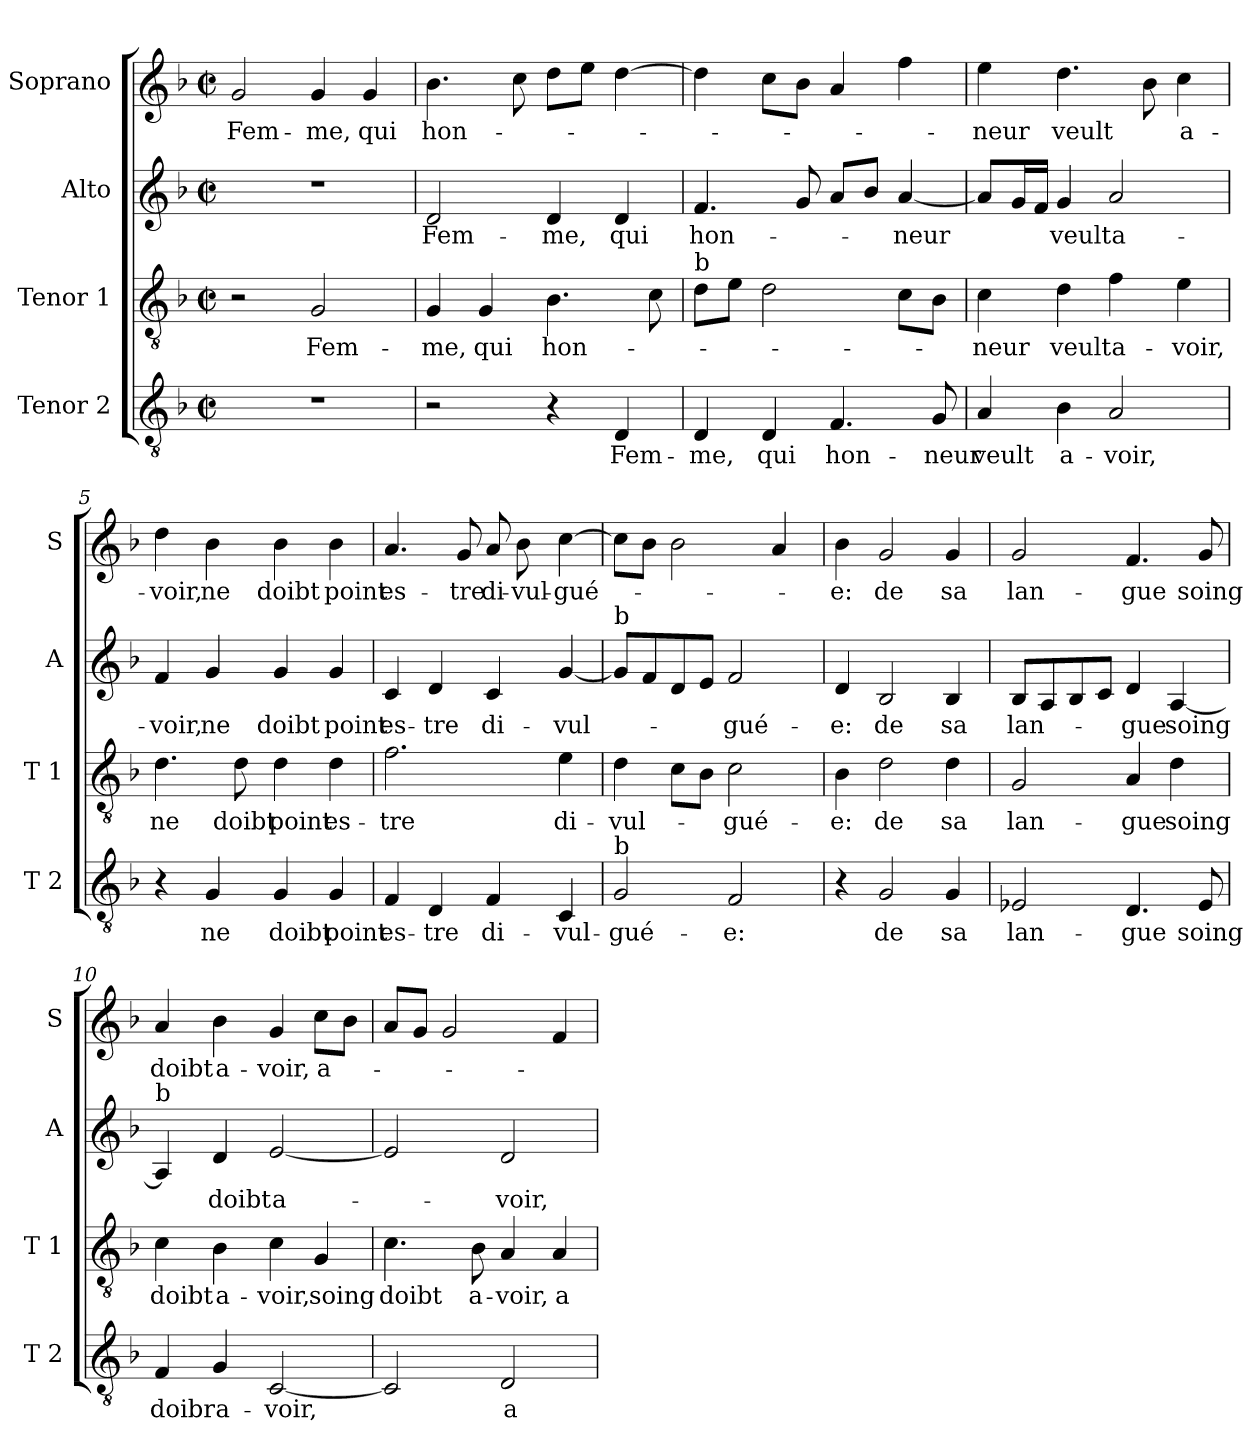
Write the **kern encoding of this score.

**kern	**text	**kern	**text	**kern	**text	**kern	**text
*part4	*part4	*part3	*part3	*part2	*part2	*part1	*part1
*staff4	*staff4	*staff3	*staff3	*staff2	*staff2	*staff1	*staff1
*I"Tenor 2	*	*I"Tenor 1	*	*I"Alto	*	*I"Soprano	*
*I'T 2	*	*I'T 1	*	*I'A	*	*I'S	*
*clefGv2	*	*clefGv2	*	*clefG2	*	*clefG2	*
*k[b-]	*	*k[b-]	*	*k[b-]	*	*k[b-]	*
*F:	*	*F:	*	*F:	*	*F:	*
*M2/2	*	*M2/2	*	*M2/2	*	*M2/2	*
*met(c|)	*	*met(c|)	*	*met(c|)	*	*met(c|)	*
=1	=1	=1	=1	=1	=1	=1	=1
!	!	!	!	!	!	!	!LO:LY:b
1r	.	2r	.	1r	.	2g/	Fem-
!	!	!	!LO:LY:b	!	!	!	!LO:LY:b
.	.	2G/	Fem-	.	.	4g/	-me,
!	!	!	!	!	!	!	!LO:LY:b
.	.	.	.	.	.	4g/	qui
=2	=2	=2	=2	=2	=2	=2	=2
!	!	!	!LO:LY:b	!	!LO:LY:b	!	!LO:LY:b
2r	.	4G/	-me,	2d/	Fem-	4.b-\	hon-
!	!	!	!LO:LY:b	!	!	!	!
.	.	4G/	qui	.	.	.	.
.	.	.	.	.	.	8cc\	.
!	!	!	!LO:LY:b	!	!LO:LY:b	!	!
4r	.	4.B-\	hon-	4d/	-me,	8dd\L	.
.	.	.	.	.	.	8ee\J	.
!	!LO:LY:b	!	!	!	!LO:LY:b	!	!
4D/	Fem-	.	.	4d/	qui	[4dd\	.
.	.	8c\	.	.	.	.	.
=3	=3	=3	=3	=3	=3	=3	=3
!	!	!LO:TX:a:t=b	!	!	!	!	!
!	!LO:LY:b	!	!	!	!LO:LY:b	!	!
4D/	-me,	8d\L	.	4.f/	hon-	4dd\]	.
.	.	8e\J	.	.	.	.	.
!	!LO:LY:b	!	!	!	!	!	!
4D/	qui	2d\	.	.	.	8cc\L	.
.	.	.	.	8g/	.	8b-\J	.
!	!LO:LY:b	!	!	!	!	!	!
4.F/	hon-	.	.	8a/L	.	4a/	.
.	.	.	.	8b-/J	.	.	.
!	!	!	!	!	!LO:LY:b	!	!
.	.	8c\L	.	[4a/	-neur	4ff\	.
!	!LO:LY:b	!	!	!	!	!	!
8G/	-neur	8B-\J	.	.	.	.	.
=4	=4	=4	=4	=4	=4	=4	=4
!	!LO:LY:b	!	!LO:LY:b	!	!	!	!LO:LY:b
4A/	veult	4c\	-neur	8a/L]	.	4ee\	-neur
.	.	.	.	16g/L	.	.	.
.	.	.	.	16f/JJ	.	.	.
!	!LO:LY:b	!	!LO:LY:b	!	!LO:LY:b	!	!LO:LY:b
4B-\	a-	4d\	veult	4g/	veult	4.dd\	veult
!	!LO:LY:b	!	!LO:LY:b	!	!LO:LY:b	!	!
2A/	-voir,	4f\	a-	2a/	a-	.	.
.	.	.	.	.	.	8b-\	.
!	!	!	!LO:LY:b	!	!	!	!LO:LY:b
.	.	4e\	-voir,	.	.	4cc\	a-
!!LO:LB:g=z
=5	=5	=5	=5	=5	=5	=5	=5
!	!	!	!LO:LY:b	!	!LO:LY:b	!	!LO:LY:b
4r	.	4.d\	ne	4f/	-voir,	4dd\	-voir,
!	!LO:LY:b	!	!	!	!LO:LY:b	!	!LO:LY:b
4G/	ne	.	.	4g/	ne	4b-\	ne
!	!	!	!LO:LY:b	!	!	!	!
.	.	8d\	doibt	.	.	.	.
!	!LO:LY:b	!	!LO:LY:b	!	!LO:LY:b	!	!LO:LY:b
4G/	doibt	4d\	point	4g/	doibt	4b-\	doibt
!	!LO:LY:b	!	!LO:LY:b	!	!LO:LY:b	!	!LO:LY:b
4G/	point	4d\	es-	4g/	point	4b-\	point
=6	=6	=6	=6	=6	=6	=6	=6
!	!LO:LY:b	!	!LO:LY:b	!	!LO:LY:b	!	!LO:LY:b
4F/	es-	2.f\	-tre	4c/	es-	4.a/	es-
!	!LO:LY:b	!	!	!	!LO:LY:b	!	!
4D/	-tre	.	.	4d/	-tre	.	.
!	!	!	!	!	!	!	!LO:LY:b
.	.	.	.	.	.	8g/	-tre
!	!LO:LY:b	!	!	!	!LO:LY:b	!	!LO:LY:b
4F/	di-	.	.	4c/	di-	8a/	di-
!	!	!	!	!	!	!	!LO:LY:b
.	.	.	.	.	.	8b-\	-vul-
!	!LO:LY:b	!	!LO:LY:b	!	!LO:LY:b	!	!LO:LY:b
4C/	-vul-	4e\	di-	[4g/	-vul-	[4cc\	-gué-
=7	=7	=7	=7	=7	=7	=7	=7
!	!	!	!	!LO:TX:a:t=b	!	!	!
!LO:TX:a:t=b	!	!	!	!	!	!	!
!	!LO:LY:b	!	!LO:LY:b	!	!	!	!
2G/	-gué-	4d\	-vul-	8g/L]	.	8cc\L]	.
.	.	.	.	8f/	.	8b-\J	.
.	.	8c\L	.	8d/	.	2b-\	.
.	.	8B-\J	.	8e/J	.	.	.
!	!LO:LY:b	!	!LO:LY:b	!	!LO:LY:b	!	!
2F/	-e:	2c\	-gué-	2f/	-gué-	.	.
.	.	.	.	.	.	4a/	.
=8	=8	=8	=8	=8	=8	=8	=8
!	!	!	!LO:LY:b	!	!LO:LY:b	!	!LO:LY:b
4r	.	4B-\	-e:	4d/	-e:	4b-\	-e:
!	!LO:LY:b	!	!LO:LY:b	!	!LO:LY:b	!	!LO:LY:b
2G/	de	2d\	de	2B-/	de	2g/	de
!	!LO:LY:b	!	!LO:LY:b	!	!LO:LY:b	!	!LO:LY:b
4G/	sa	4d\	sa	4B-/	sa	4g/	sa
=9	=9	=9	=9	=9	=9	=9	=9
!	!LO:LY:b	!	!LO:LY:b	!	!LO:LY:b	!	!LO:LY:b
2E-X/	lan-	2G/	lan-	8B-/L	lan-	2g/	lan-
.	.	.	.	8A/	.	.	.
.	.	.	.	8B-/	.	.	.
.	.	.	.	8c/J	.	.	.
!	!LO:LY:b	!	!LO:LY:b	!	!LO:LY:b	!	!LO:LY:b
4.D/	-gue	4A/	-gue	4d/	-gue	4.f/	-gue
!	!	!	!LO:LY:b	!	!LO:LY:b	!	!
.	.	4d\	soing	[4A/	soing	.	.
!	!LO:LY:b	!	!	!	!	!	!LO:LY:b
8E-/	soing	.	.	.	.	8g/	soing
!!LO:PB:g=z
=10	=10	=10	=10	=10	=10	=10	=10
!	!	!	!	!LO:TX:a:t=b	!	!	!
!	!LO:LY:b	!	!LO:LY:b	!	!	!	!LO:LY:b
4F/	doibr	4c\	doibt	4A/]	.	4a/	doibt
!	!LO:LY:b	!	!LO:LY:b	!	!LO:LY:b	!	!LO:LY:b
4G/	a-	4B-\	a-	4d/	doibt	4b-\	a-
!	!LO:LY:b	!	!LO:LY:b	!	!LO:LY:b	!	!LO:LY:b
[2C/	-voir,	4c\	-voir,	[2e/	a-	4g/	-voir,
!	!	!	!LO:LY:b	!	!	!	!LO:LY:b
.	.	4G/	soing	.	.	8cc\L	a-
.	.	.	.	.	.	8b-\J	.
=11	=11	=11	=11	=11	=11	=11	=11
!	!	!	!LO:LY:b	!	!	!	!
2C/]	.	4.c\	doibt	2e/]	.	8a/L	.
.	.	.	.	.	.	8g/J	.
.	.	.	.	.	.	2g/	.
!	!	!	!LO:LY:b	!	!	!	!
.	.	8B-\	a-	.	.	.	.
!	!LO:LY:b	!	!LO:LY:b	!	!LO:LY:b	!	!
2D/	a-	4A/	-voir,	2d/	-voir,	.	.
!	!	!	!LO:LY:b	!	!	!	!
.	.	4A/	a-	.	.	4f/	.
=	=	=	=	=	=	=	=
*-	*-	*-	*-	*-	*-	*-	*-
